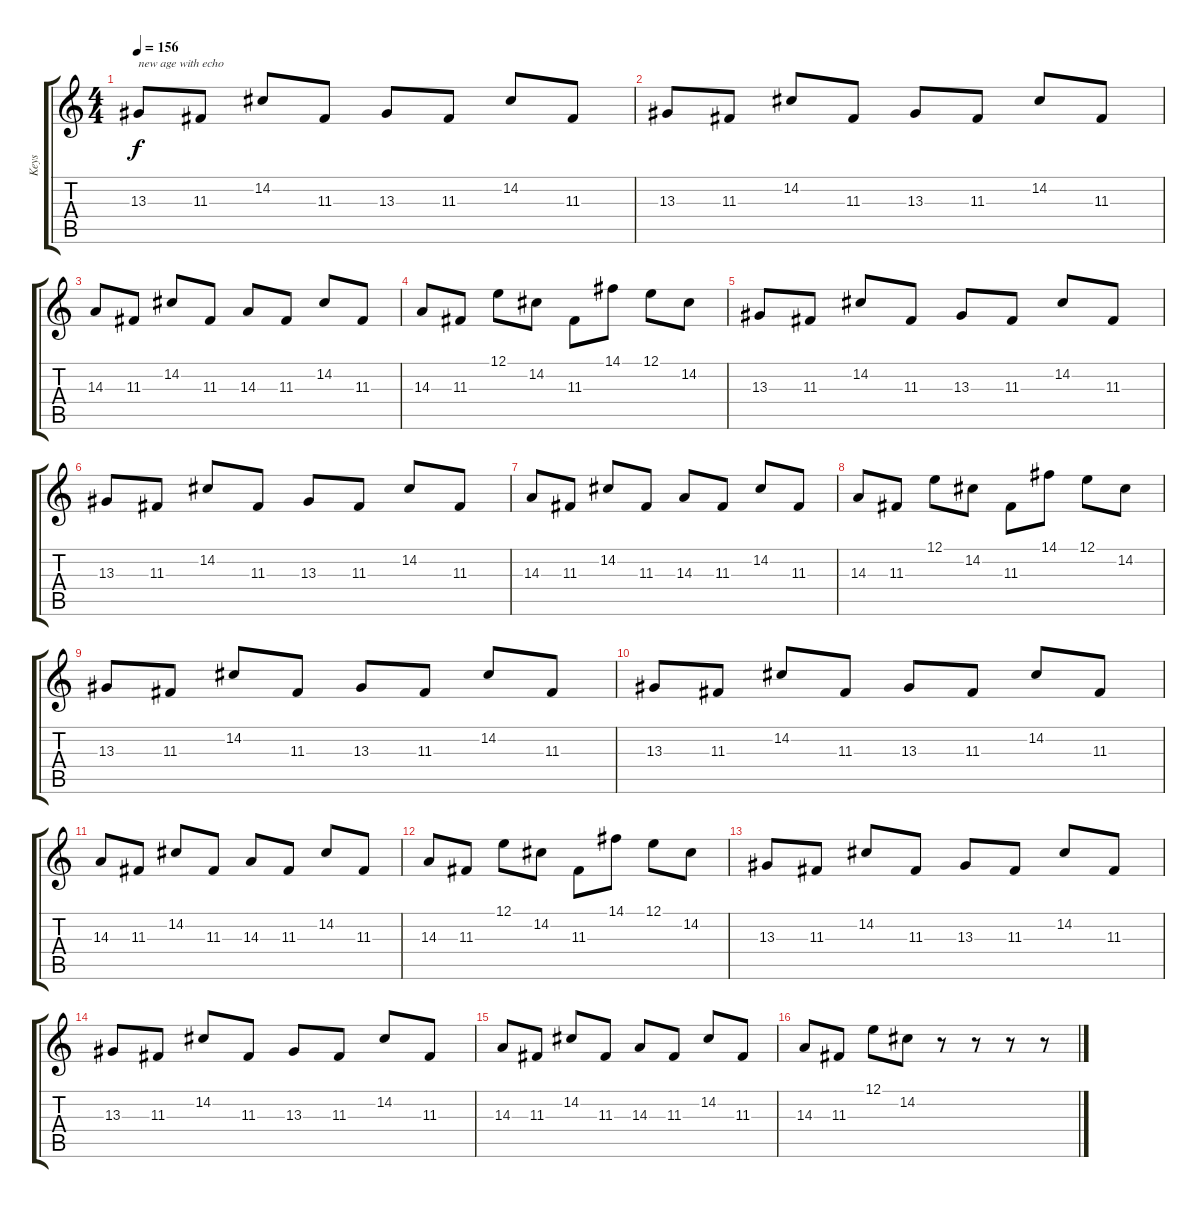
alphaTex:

\track ("Keys" "Keys") {instrument pad1newage}
\staff {score tabs}
\tuning (E4 B3 G3 D3 A2 E2) {hide}
\ts (4 4)
\section ("" "")
\tempo 156
\clef g2
\ks c
13.3.8{txt "new age with echo" dy f instrument pad1newage} 11.3.8 14.2.8 11.3.8 13.3.8 11.3.8 14.2.8 11.3.8 |
13.3.8 11.3.8 14.2.8 11.3.8 13.3.8 11.3.8 14.2.8 11.3.8 |
14.3.8 11.3.8 14.2.8 11.3.8 14.3.8 11.3.8 14.2.8 11.3.8 |
14.3.8 11.3.8 12.1.8 14.2.8 11.3.8 14.1.8 12.1.8 14.2.8 |
13.3.8 11.3.8 14.2.8 11.3.8 13.3.8 11.3.8 14.2.8 11.3.8 |
13.3.8 11.3.8 14.2.8 11.3.8 13.3.8 11.3.8 14.2.8 11.3.8 |
14.3.8 11.3.8 14.2.8 11.3.8 14.3.8 11.3.8 14.2.8 11.3.8 |
14.3.8 11.3.8 12.1.8 14.2.8 11.3.8 14.1.8 12.1.8 14.2.8 |
13.3.8 11.3.8 14.2.8 11.3.8 13.3.8 11.3.8 14.2.8 11.3.8 |
13.3.8 11.3.8 14.2.8 11.3.8 13.3.8 11.3.8 14.2.8 11.3.8 |
14.3.8 11.3.8 14.2.8 11.3.8 14.3.8 11.3.8 14.2.8 11.3.8 |
14.3.8 11.3.8 12.1.8 14.2.8 11.3.8 14.1.8 12.1.8 14.2.8 |
13.3.8 11.3.8 14.2.8 11.3.8 13.3.8 11.3.8 14.2.8 11.3.8 |
13.3.8 11.3.8 14.2.8 11.3.8 13.3.8 11.3.8 14.2.8 11.3.8 |
14.3.8 11.3.8 14.2.8 11.3.8 14.3.8 11.3.8 14.2.8 11.3.8 |
14.3.8 11.3.8 12.1.8 14.2.8 r.8 r.8 r.8 r.8
